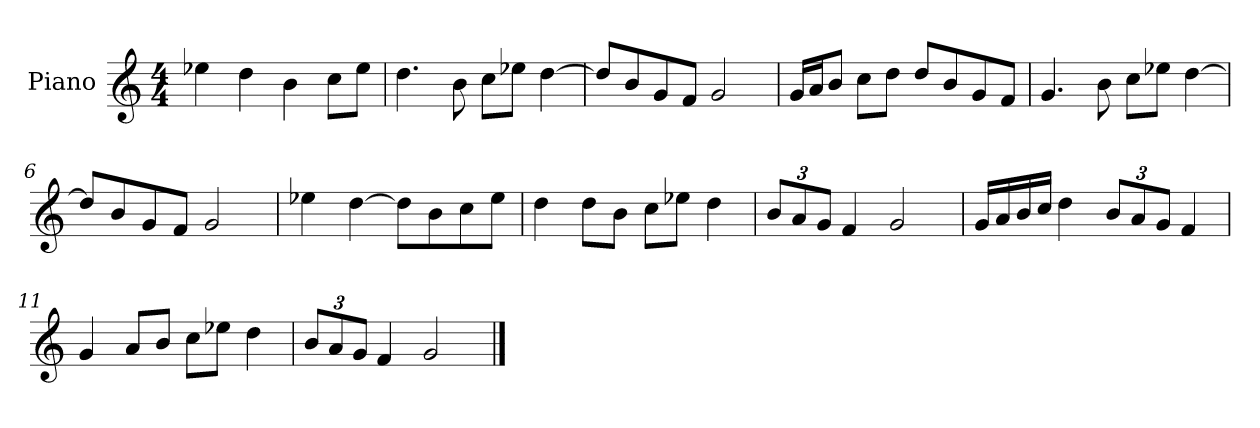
**kern
*part1
*staff1
*I"Piano
*I'P-no
*clefG2
*k[]
*M4/4
*MM90
=1
4ee-X\
4dd\
4b\
8cc\L
8ee-\J
=2
4.dd\
8b\
8cc\L
8ee-X\J
[4dd\
=3
8dd/L]
8b/
8g/
8f/J
2g/
=4
16g/LL
16a/J
8b/J
8cc\L
8dd\J
8dd/L
8b/
8g/
8f/J
=5
4.g/
8b\
8cc\L
8ee-X\J
[4dd\
=6
8dd/L]
8b/
8g/
8f/J
2g/
!!LO:LB:g=z
=7
4ee-X\
[4dd\
8dd\L]
8b\
8cc\
8ee-\J
=8
4dd\
8dd\L
8b\J
8cc\L
8ee-X\J
4dd\
=9
*Xbrackettup
12b/L
12a/
12g/J
4f/
2g/
=10
16g/LL
16a/
16b/
16cc/JJ
4dd\
12b/L
12a/
12g/J
4f/
=11
4g/
8a/L
8b/J
8cc\L
8ee-X\J
4dd\
=12
12b/L
12a/
12g/J
4f/
2g/
==
*-
